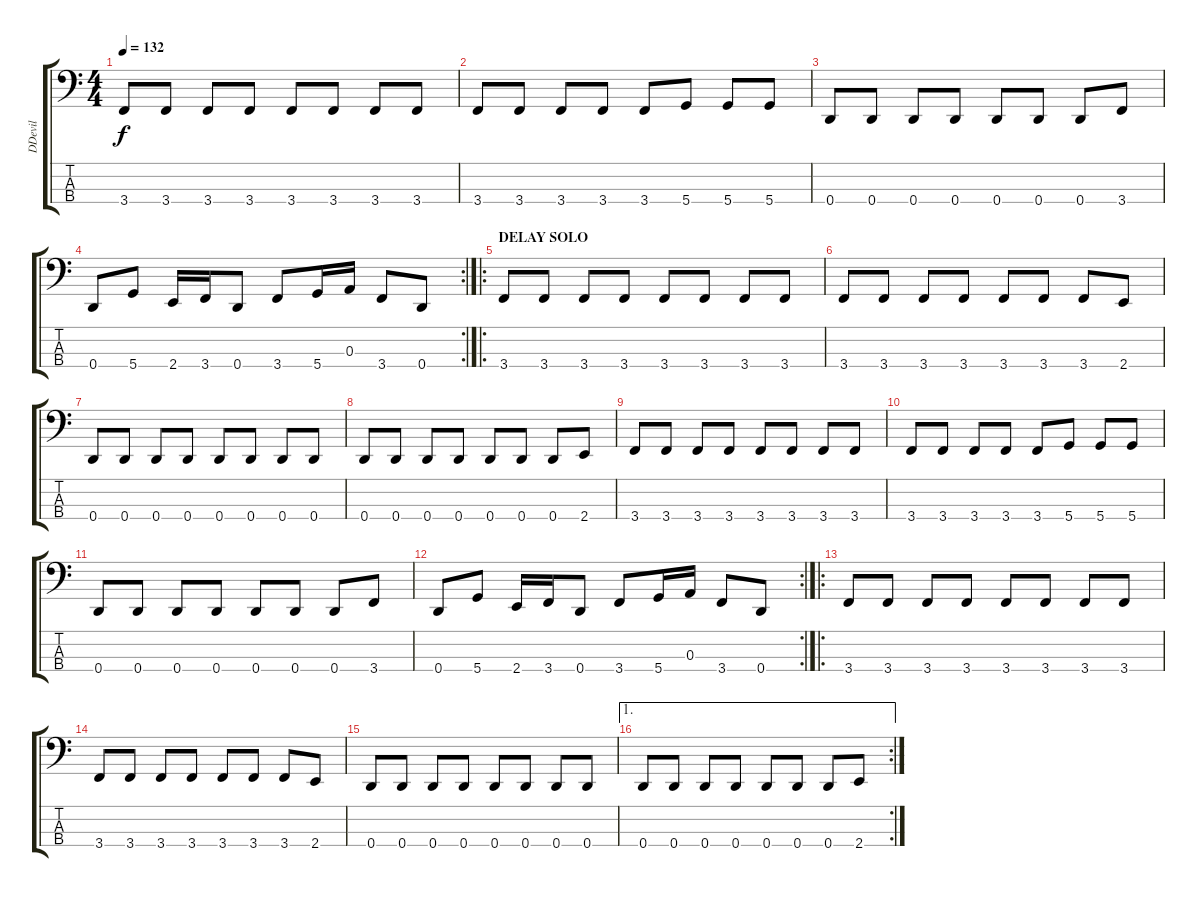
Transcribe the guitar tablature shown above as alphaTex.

\track ("DDevil" "DDevil") {instrument electricbassfinger}
\staff {score tabs}
\tuning (G2 D2 A1 D1) {hide}
\ts (4 4)
\tempo 132
\clef f4
\ks c
3.4.8{dy f} 3.4.8 3.4.8 3.4.8 3.4.8 3.4.8 3.4.8 3.4.8 |
3.4.8 3.4.8 3.4.8 3.4.8 3.4.8 5.4.8 5.4.8 5.4.8 |
0.4.8 0.4.8 0.4.8 0.4.8 0.4.8 0.4.8 0.4.8 3.4.8 |
\rc 2
0.4.8 5.4.8 2.4.16 3.4.16 0.4.8 3.4.8 5.4.16 0.3.16 3.4.8 0.4.8 |
\ro
\section ("" "DELAY SOLO")
3.4.8 3.4.8 3.4.8 3.4.8 3.4.8 3.4.8 3.4.8 3.4.8 |
3.4.8 3.4.8 3.4.8 3.4.8 3.4.8 3.4.8 3.4.8 2.4.8 |
0.4.8 0.4.8 0.4.8 0.4.8 0.4.8 0.4.8 0.4.8 0.4.8 |
0.4.8 0.4.8 0.4.8 0.4.8 0.4.8 0.4.8 0.4.8 2.4.8 |
3.4.8 3.4.8 3.4.8 3.4.8 3.4.8 3.4.8 3.4.8 3.4.8 |
3.4.8 3.4.8 3.4.8 3.4.8 3.4.8 5.4.8 5.4.8 5.4.8 |
0.4.8 0.4.8 0.4.8 0.4.8 0.4.8 0.4.8 0.4.8 3.4.8 |
\rc 2
0.4.8 5.4.8 2.4.16 3.4.16 0.4.8 3.4.8 5.4.16 0.3.16 3.4.8 0.4.8 |
\ro
3.4.8 3.4.8 3.4.8 3.4.8 3.4.8 3.4.8 3.4.8 3.4.8 |
3.4.8 3.4.8 3.4.8 3.4.8 3.4.8 3.4.8 3.4.8 2.4.8 |
0.4.8 0.4.8 0.4.8 0.4.8 0.4.8 0.4.8 0.4.8 0.4.8 |
\ae 1
\rc 2
0.4.8 0.4.8 0.4.8 0.4.8 0.4.8 0.4.8 0.4.8 2.4.8
